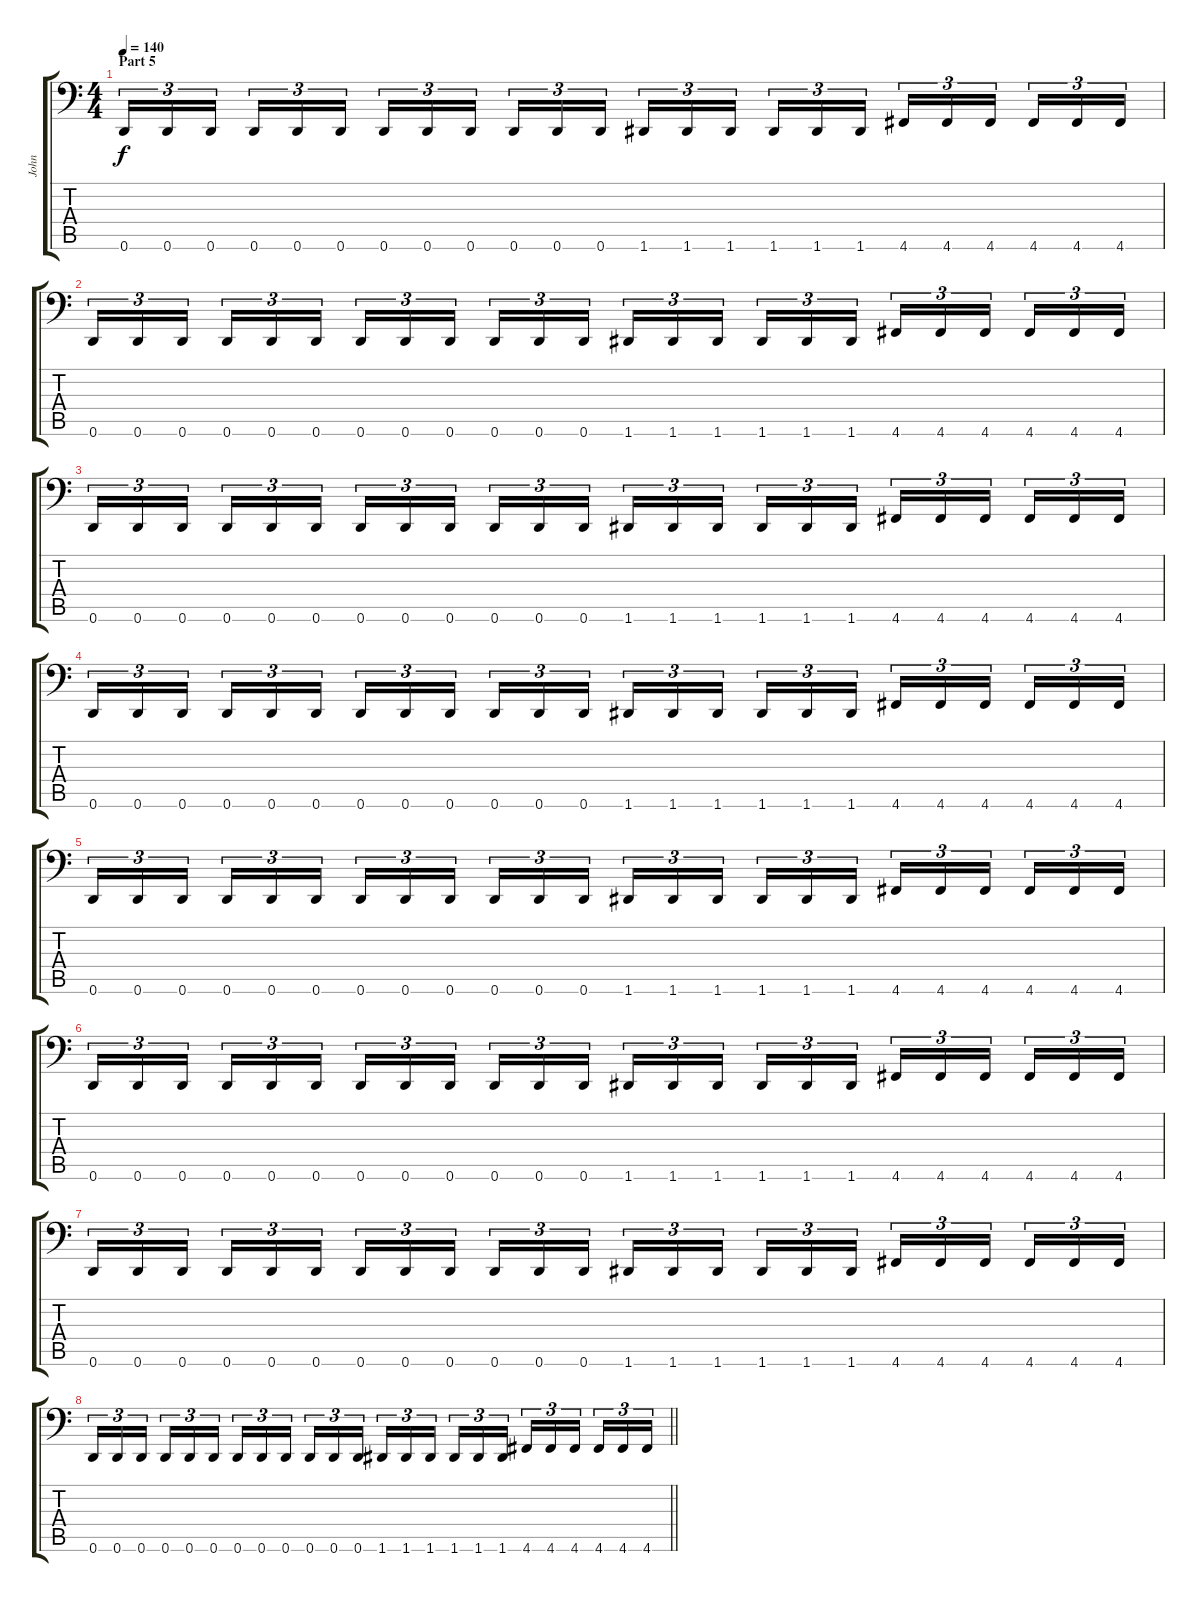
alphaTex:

\track ("John" "John") {instrument electricbassfinger}
\staff {score tabs}
\tuning (E3 B2 G2 D2 A1 D1) {hide}
\ts (4 4)
\section ("" "Part 5")
\tempo 140
\clef f4
\ks c
0.6.16{tu (3 2) dy f} 0.6.16{tu (3 2)} 0.6.16{tu (3 2) beam splitsecondary} 0.6.16{tu (3 2)} 0.6.16{tu (3 2)} 0.6.16{tu (3 2)} 0.6.16{tu (3 2)} 0.6.16{tu (3 2)} 0.6.16{tu (3 2) beam splitsecondary} 0.6.16{tu (3 2)} 0.6.16{tu (3 2)} 0.6.16{tu (3 2)} 1.6.16{tu (3 2)} 1.6.16{tu (3 2)} 1.6.16{tu (3 2) beam splitsecondary} 1.6.16{tu (3 2)} 1.6.16{tu (3 2)} 1.6.16{tu (3 2)} 4.6.16{tu (3 2)} 4.6.16{tu (3 2)} 4.6.16{tu (3 2) beam splitsecondary} 4.6.16{tu (3 2)} 4.6.16{tu (3 2)} 4.6.16{tu (3 2)} |
0.6.16{tu (3 2)} 0.6.16{tu (3 2)} 0.6.16{tu (3 2) beam splitsecondary} 0.6.16{tu (3 2)} 0.6.16{tu (3 2)} 0.6.16{tu (3 2)} 0.6.16{tu (3 2)} 0.6.16{tu (3 2)} 0.6.16{tu (3 2) beam splitsecondary} 0.6.16{tu (3 2)} 0.6.16{tu (3 2)} 0.6.16{tu (3 2)} 1.6.16{tu (3 2)} 1.6.16{tu (3 2)} 1.6.16{tu (3 2) beam splitsecondary} 1.6.16{tu (3 2)} 1.6.16{tu (3 2)} 1.6.16{tu (3 2)} 4.6.16{tu (3 2)} 4.6.16{tu (3 2)} 4.6.16{tu (3 2) beam splitsecondary} 4.6.16{tu (3 2)} 4.6.16{tu (3 2)} 4.6.16{tu (3 2)} |
0.6.16{tu (3 2)} 0.6.16{tu (3 2)} 0.6.16{tu (3 2) beam splitsecondary} 0.6.16{tu (3 2)} 0.6.16{tu (3 2)} 0.6.16{tu (3 2)} 0.6.16{tu (3 2)} 0.6.16{tu (3 2)} 0.6.16{tu (3 2) beam splitsecondary} 0.6.16{tu (3 2)} 0.6.16{tu (3 2)} 0.6.16{tu (3 2)} 1.6.16{tu (3 2)} 1.6.16{tu (3 2)} 1.6.16{tu (3 2) beam splitsecondary} 1.6.16{tu (3 2)} 1.6.16{tu (3 2)} 1.6.16{tu (3 2)} 4.6.16{tu (3 2)} 4.6.16{tu (3 2)} 4.6.16{tu (3 2) beam splitsecondary} 4.6.16{tu (3 2)} 4.6.16{tu (3 2)} 4.6.16{tu (3 2)} |
0.6.16{tu (3 2)} 0.6.16{tu (3 2)} 0.6.16{tu (3 2) beam splitsecondary} 0.6.16{tu (3 2)} 0.6.16{tu (3 2)} 0.6.16{tu (3 2)} 0.6.16{tu (3 2)} 0.6.16{tu (3 2)} 0.6.16{tu (3 2) beam splitsecondary} 0.6.16{tu (3 2)} 0.6.16{tu (3 2)} 0.6.16{tu (3 2)} 1.6.16{tu (3 2)} 1.6.16{tu (3 2)} 1.6.16{tu (3 2) beam splitsecondary} 1.6.16{tu (3 2)} 1.6.16{tu (3 2)} 1.6.16{tu (3 2)} 4.6.16{tu (3 2)} 4.6.16{tu (3 2)} 4.6.16{tu (3 2) beam splitsecondary} 4.6.16{tu (3 2)} 4.6.16{tu (3 2)} 4.6.16{tu (3 2)} |
0.6.16{tu (3 2)} 0.6.16{tu (3 2)} 0.6.16{tu (3 2) beam splitsecondary} 0.6.16{tu (3 2)} 0.6.16{tu (3 2)} 0.6.16{tu (3 2)} 0.6.16{tu (3 2)} 0.6.16{tu (3 2)} 0.6.16{tu (3 2) beam splitsecondary} 0.6.16{tu (3 2)} 0.6.16{tu (3 2)} 0.6.16{tu (3 2)} 1.6.16{tu (3 2)} 1.6.16{tu (3 2)} 1.6.16{tu (3 2) beam splitsecondary} 1.6.16{tu (3 2)} 1.6.16{tu (3 2)} 1.6.16{tu (3 2)} 4.6.16{tu (3 2)} 4.6.16{tu (3 2)} 4.6.16{tu (3 2) beam splitsecondary} 4.6.16{tu (3 2)} 4.6.16{tu (3 2)} 4.6.16{tu (3 2)} |
0.6.16{tu (3 2)} 0.6.16{tu (3 2)} 0.6.16{tu (3 2) beam splitsecondary} 0.6.16{tu (3 2)} 0.6.16{tu (3 2)} 0.6.16{tu (3 2)} 0.6.16{tu (3 2)} 0.6.16{tu (3 2)} 0.6.16{tu (3 2) beam splitsecondary} 0.6.16{tu (3 2)} 0.6.16{tu (3 2)} 0.6.16{tu (3 2)} 1.6.16{tu (3 2)} 1.6.16{tu (3 2)} 1.6.16{tu (3 2) beam splitsecondary} 1.6.16{tu (3 2)} 1.6.16{tu (3 2)} 1.6.16{tu (3 2)} 4.6.16{tu (3 2)} 4.6.16{tu (3 2)} 4.6.16{tu (3 2) beam splitsecondary} 4.6.16{tu (3 2)} 4.6.16{tu (3 2)} 4.6.16{tu (3 2)} |
0.6.16{tu (3 2)} 0.6.16{tu (3 2)} 0.6.16{tu (3 2) beam splitsecondary} 0.6.16{tu (3 2)} 0.6.16{tu (3 2)} 0.6.16{tu (3 2)} 0.6.16{tu (3 2)} 0.6.16{tu (3 2)} 0.6.16{tu (3 2) beam splitsecondary} 0.6.16{tu (3 2)} 0.6.16{tu (3 2)} 0.6.16{tu (3 2)} 1.6.16{tu (3 2)} 1.6.16{tu (3 2)} 1.6.16{tu (3 2) beam splitsecondary} 1.6.16{tu (3 2)} 1.6.16{tu (3 2)} 1.6.16{tu (3 2)} 4.6.16{tu (3 2)} 4.6.16{tu (3 2)} 4.6.16{tu (3 2) beam splitsecondary} 4.6.16{tu (3 2)} 4.6.16{tu (3 2)} 4.6.16{tu (3 2)} |
\barLineRight lightlight
0.6.16{tu (3 2)} 0.6.16{tu (3 2)} 0.6.16{tu (3 2) beam splitsecondary} 0.6.16{tu (3 2)} 0.6.16{tu (3 2)} 0.6.16{tu (3 2)} 0.6.16{tu (3 2)} 0.6.16{tu (3 2)} 0.6.16{tu (3 2) beam splitsecondary} 0.6.16{tu (3 2)} 0.6.16{tu (3 2)} 0.6.16{tu (3 2)} 1.6.16{tu (3 2)} 1.6.16{tu (3 2)} 1.6.16{tu (3 2) beam splitsecondary} 1.6.16{tu (3 2)} 1.6.16{tu (3 2)} 1.6.16{tu (3 2)} 4.6.16{tu (3 2)} 4.6.16{tu (3 2)} 4.6.16{tu (3 2) beam splitsecondary} 4.6.16{tu (3 2)} 4.6.16{tu (3 2)} 4.6.16{tu (3 2)}
